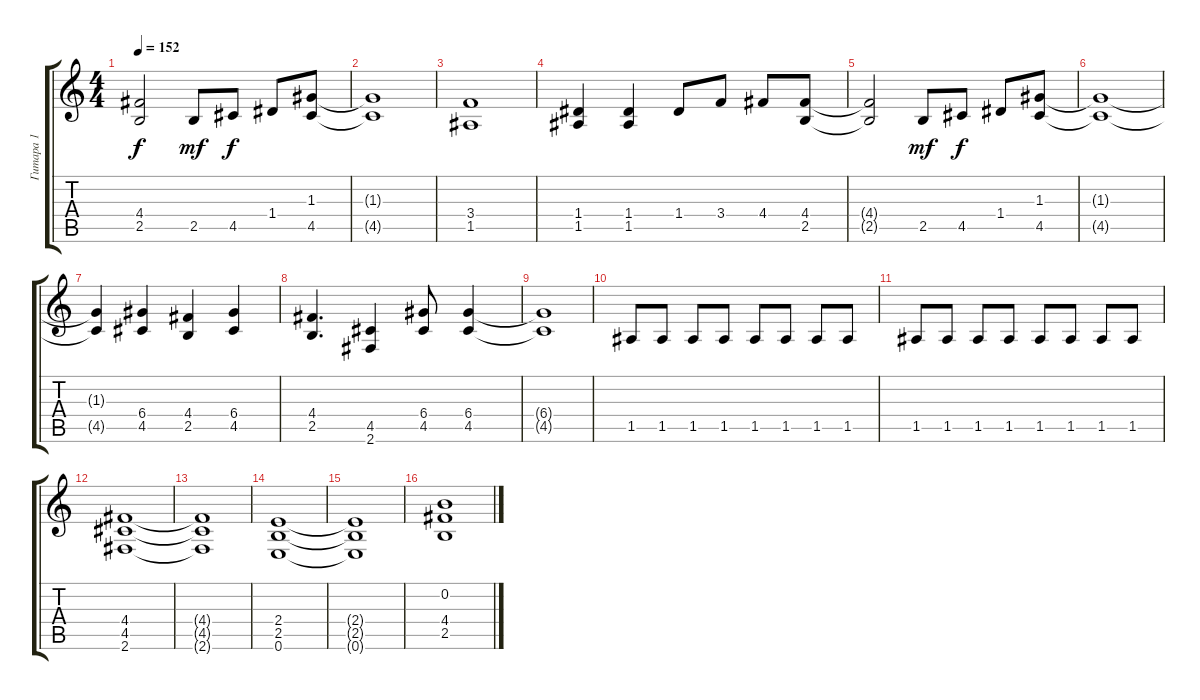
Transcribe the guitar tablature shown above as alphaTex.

\track ("Гитара 1" "Гитара 1") {instrument distortionguitar}
\staff {score tabs}
\tuning (E4 B3 G3 D3 A2 E2) {hide}
\ts (4 4)
\tempo 152
\clef g2
\ks c
(4.4{t} 2.5{t}).2{dy f} 2.5.8{dy mf} 4.5.8{dy f} 1.4.8 (1.3 4.5).8 |
(1.3{t} 4.5{t}).1 |
(3.4 1.5).1 |
(1.4 1.5).4 (1.4 1.5).4 1.4.8 3.4.8 4.4.8 (4.4 2.5).8 |
(4.4{t} 2.5{t}).2 2.5.8{dy mf} 4.5.8{dy f} 1.4.8 (1.3 4.5).8 |
(1.3{t} 4.5{t}).1 |
(1.3{t} 4.5{t}).4 (6.4 4.5).4 (4.4 2.5).4 (6.4 4.5).4 |
(4.4 2.5).4{d} (4.5 2.6).4 (6.4 4.5).8 (6.4 4.5).4 |
(6.4{t} 4.5{t}).1 |
1.5.8 1.5.8 1.5.8 1.5.8 1.5.8 1.5.8 1.5.8 1.5.8 |
1.5.8 1.5.8 1.5.8 1.5.8 1.5.8 1.5.8 1.5.8 1.5.8 |
(4.4 4.5 2.6).1 |
(4.4{t} 4.5{t} 2.6{t}).1 |
(2.4 2.5 0.6).1 |
(2.4{t} 2.5{t} 0.6{t}).1 |
(0.2 4.4 2.5).1
